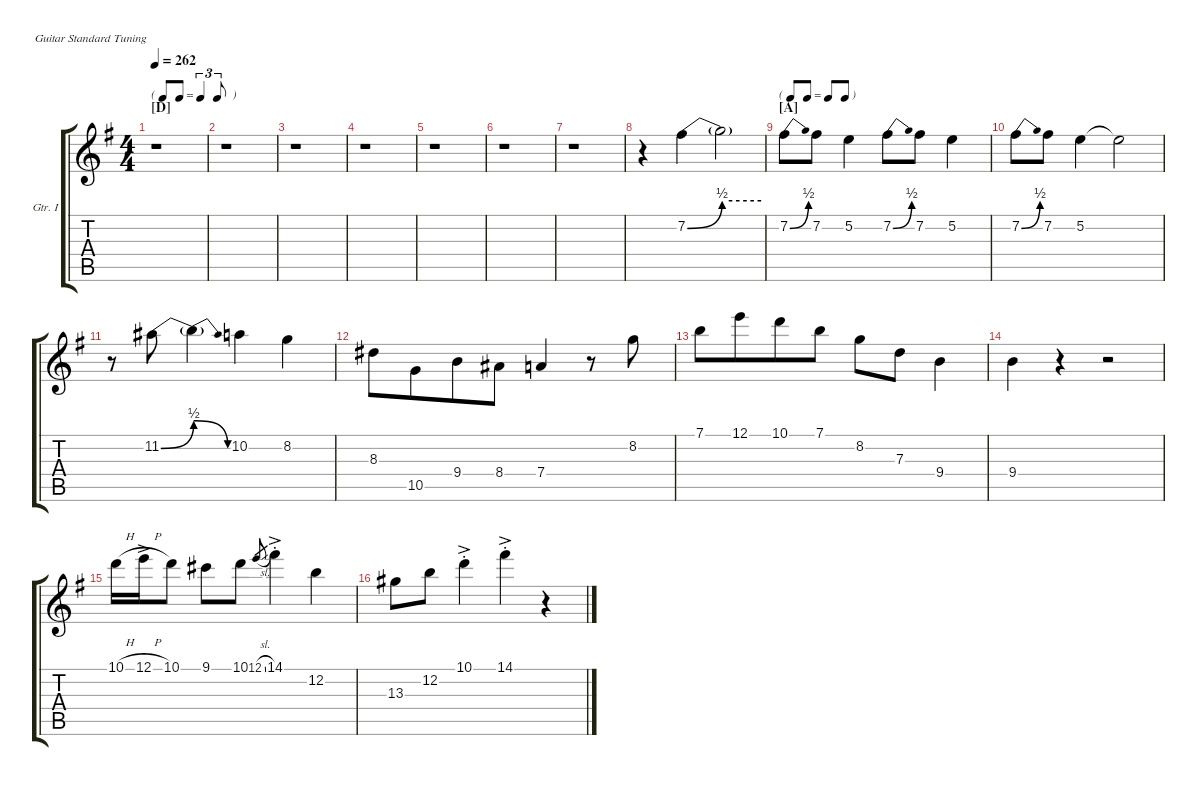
\hideDynamics
\bracketExtendMode groupsimilarinstruments
\firstSystemTrackNameOrientation horizontal
\otherSystemsTrackNameOrientation horizontal
\track ("Guitar I" "Gtr. I") {instrument acousticguitarsteel}
\staff {score tabs}
\tuning (E4 B3 G3 D3 A2 E2)
\ts (4 4)
\tf triplet8th
\section ("D" "")
\tempo 262
\clef g2
\ks g
r.1{dy mf} |
r.1 |
r.1 |
r.1 |
r.1 |
r.1 |
r.1 |
r.4 7.2{be (bend 0 0 60 2)}.4 7.2{be (hold 0 2 60 2) t}.2 |
\tf none
\section ("A" "")
7.2{be (bend 0 0 60 2)}.8 7.2.8 5.2.4 7.2{be (bend 0 0 60 2)}.8 7.2.8 5.2.4 |
7.2{be (bend 0 0 60 2)}.8 7.2.8 5.2.4 5.2{t}.2 |
r.8 11.2{be (bend 0 0 60 2)}.8 11.2{be (release 0 2 60 0) t}.4 10.2.4 8.2.4 |
8.3.8 10.5.8{beam merge} 9.4.8 8.4.8 7.4.4 r.8 8.2.8 |
7.1.8 12.1.8{beam merge} 10.1.8 7.1.8 8.2.8 7.3.8 9.4.4 |
9.4.4 r.4 r.2 |
10.1{h}.16 12.1{h ac}.16 10.1.8 9.1.8 10.1.8 12.1{sl}.8{gr} 14.1{ac st}.4 12.2.4 |
13.3.8 12.2.8 10.1{ac st}.4 14.1{ac st}.4 r.4
